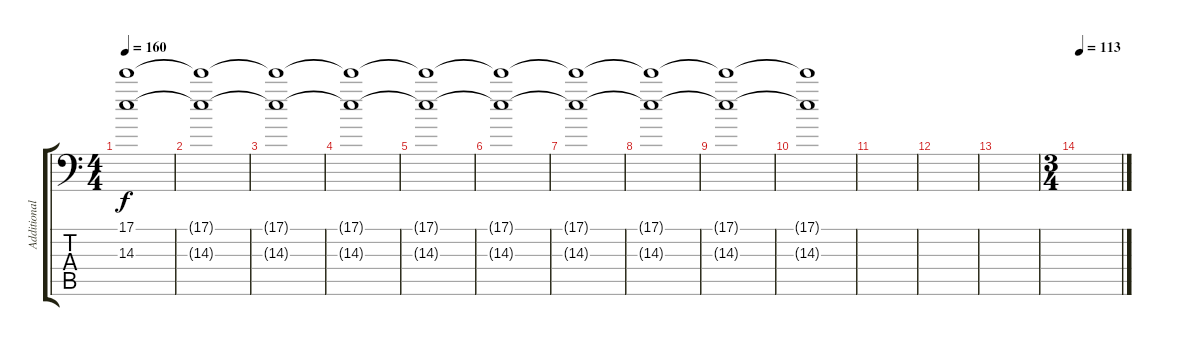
\track ("Additional guitar" "Additional") {instrument distortionguitar}
\staff {score tabs}
\tuning (B3 Gb3 D3 A2 E2 A1) {hide}
\ts (4 4)
\tempo 160
\clef f4
\ks c
(17.1{t} 14.3{t}).1{dy f} |
(17.1{t} 14.3{t}).1 |
(17.1{t} 14.3{t}).1 |
(17.1{t} 14.3{t}).1 |
(17.1{t} 14.3{t}).1{volume 0 instrument distortionguitar} |
(17.1{t} 14.3{t}).1 |
(17.1{t} 14.3{t}).1 |
(17.1{t} 14.3{t}).1 |
(17.1{t} 14.3{t}).1 |
(17.1{t} 14.3{t}).1 |
|
|
|
\ts (3 4)
\tempo 113
